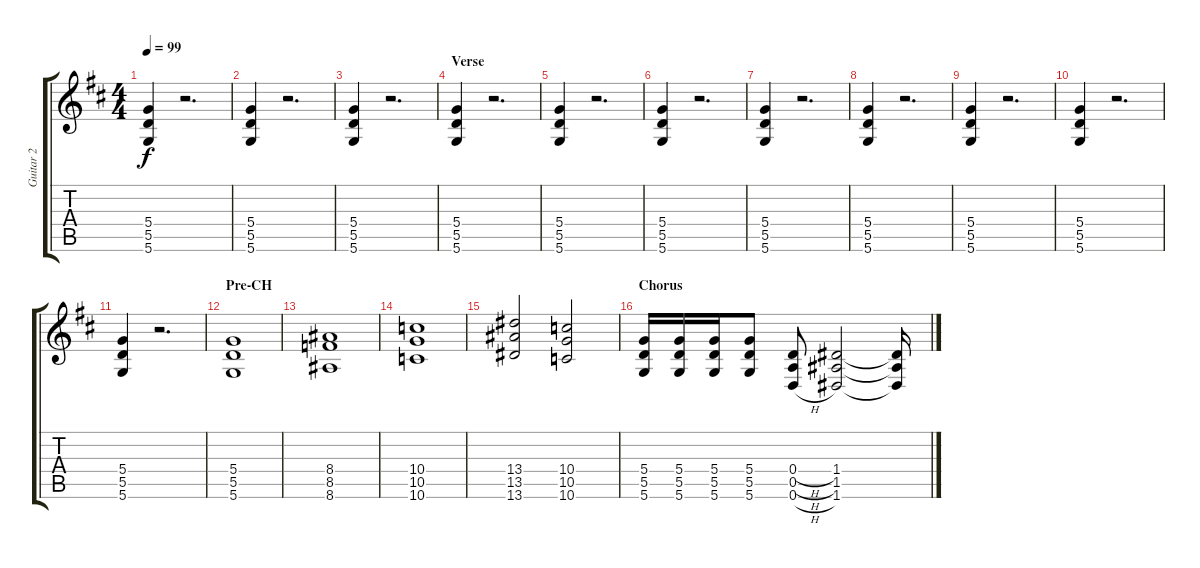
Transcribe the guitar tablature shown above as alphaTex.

\track ("Guitar 2" "Guitar 2") {instrument overdrivenguitar}
\staff {score tabs}
\tuning (E4 B3 G3 D3 A2 D2) {hide}
\ts (4 4)
\tempo 99
\clef g2
\ks d
(5.4 5.5 5.6).4{dy f} r.2{d} |
(5.4 5.5 5.6).4 r.2{d} |
(5.4 5.5 5.6).4 r.2{d} |
\section ("" "Verse")
(5.4 5.5 5.6).4 r.2{d} |
(5.4 5.5 5.6).4 r.2{d} |
(5.4 5.5 5.6).4 r.2{d} |
(5.4 5.5 5.6).4 r.2{d} |
(5.4 5.5 5.6).4 r.2{d} |
(5.4 5.5 5.6).4 r.2{d} |
(5.4 5.5 5.6).4 r.2{d} |
(5.4 5.5 5.6).4 r.2{d} |
\section ("" "Pre-CH")
(5.4 5.5 5.6).1 |
(8.4 8.5 8.6).1 |
(10.4 10.5 10.6).1 |
(13.4 13.5 13.6).2 (10.4 10.5 10.6).2 |
\section ("" "Chorus")
(5.4 5.5 5.6).16 (5.4 5.5 5.6).16 (5.4 5.5 5.6).16 (5.4 5.5 5.6).8 (0.4{h} 0.5{h} 0.6{h}).8 (1.4 1.5 1.6).2 (1.4{t} 1.5{t} 1.6{t}).16
